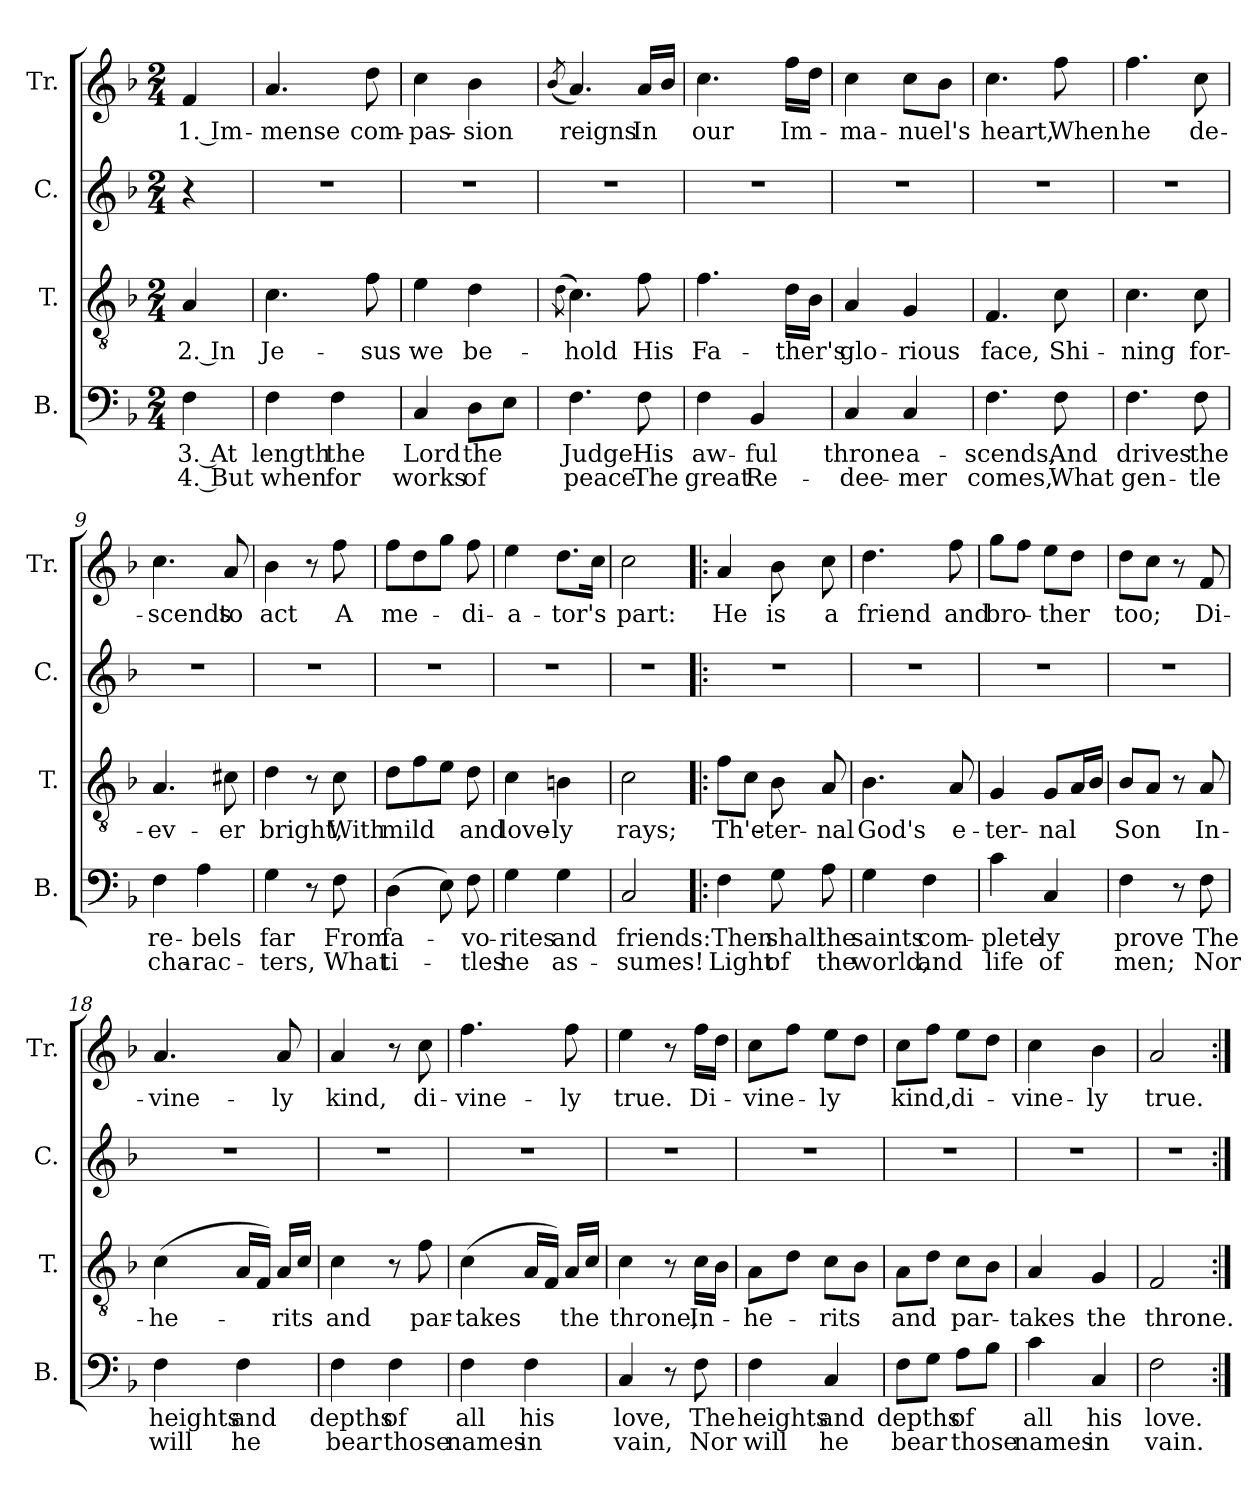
**kern	**text	**text	**kern	**text	**kern	**kern	**text
*part4	*part4	*part4	*part3	*part3	*part2	*part1	*part1
*staff4	*staff4	*staff4	*staff3	*staff3	*staff2	*staff1	*staff1
*I"B.	*	*	*I"T.	*	*I"C.	*I"Tr.	*
*I'B.	*	*	*I'T.	*	*I'C.	*I'Tr.	*
*clefF4	*	*	*clefGv2	*	*clefG2	*clefG2	*
*k[b-]	*	*	*k[b-]	*	*k[b-]	*k[b-]	*
*M2/4	*	*	*M2/4	*	*M2/4	*M2/4	*
*MM90	*	*	*MM90	*	*MM90	*MM90	*
=1	=1	=1	=1	=1	=1	=1	=1
4F\	3. At	4. But	4A/	2. In	4r	4f/	1. Im-
=2	=2	=2	=2	=2	=2	=2	=2
4F\	length	when	4.c\	Je-	2r	4.a/	-mense
4F\	the	for	.	.	.	.	.
.	.	.	8f\	-sus	.	8dd\	com-
=3	=3	=3	=3	=3	=3	=3	=3
4C/	Lord	works	4e\	we	2r	4cc\	-pas-
8D\L	the	of	4d\	be-	.	4b-\	-sion
8E\J	.	.	.	.	.	.	.
=4	=4	=4	=4	=4	=4	=4	=4
.	.	.	(8qd\	.	.	(8qb-/	.
4.F\	Judge	peace	4.c\)	-hold	2r	4.a/)	reigns
8F\	His	The	8f\	His	.	16a/LL	In
.	.	.	.	.	.	16b-/JJ	.
=5	=5	=5	=5	=5	=5	=5	=5
4F\	aw-	great	4.f\	Fa-	2r	4.cc\	our
4BB-/	-ful	Re-	.	.	.	.	.
.	.	.	16d\LL	-ther's	.	16ff\LL	Im-
.	.	.	16B-\JJ	.	.	16dd\JJ	.
=6	=6	=6	=6	=6	=6	=6	=6
4C/	throne	-dee-	4A/	glo-	2r	4cc\	-ma-
4C/	a-	-mer	4G/	-rious	.	8cc\L	-nuel's
.	.	.	.	.	.	8b-\J	.
=7	=7	=7	=7	=7	=7	=7	=7
4.F\	-scends,	comes,	4.F/	face,	2r	4.cc\	heart,
8F\	And	What	8c\	Shi-	.	8ff\	When
!!LO:LB:g=z
=8	=8	=8	=8	=8	=8	=8	=8
4.F\	drives	gen-	4.c\	-ning	2r	4.ff\	he
8F\	the	-tle	8c\	for-	.	8cc\	de-
=9	=9	=9	=9	=9	=9	=9	=9
4F\	re-	cha-	4.A/	-ev-	2r	4.cc\	-scends
4A\	-bels	-rac-	.	.	.	.	.
.	.	.	8c#X\	-er	.	8a/	to
=10	=10	=10	=10	=10	=10	=10	=10
4G\	far	-ters,	4d\	bright,	2r	4b-\	act
8r	.	.	8r	.	.	8r	.
8F\	From	What	8c\	With	.	8ff\	A
=11	=11	=11	=11	=11	=11	=11	=11
(4D\	fa-	ti-	8d\L	mild	2r	8ff\L	me-
.	.	.	8f\	.	.	8dd\	.
8E\)	.	.	8e\J	.	.	8gg\J	.
8F\	-vo-	-tles	8d\	and	.	8ff\	-di-
=12	=12	=12	=12	=12	=12	=12	=12
4G\	-rites	he	4c\	love-	2r	4ee\	-a-
4G\	and	as-	4Bn\	-ly	.	8.dd\L	-tor's
.	.	.	.	.	.	16cc\Jk	.
=13	=13	=13	=13	=13	=13	=13	=13
2C/	friends:	-sumes!	2c\	rays;	2r	2cc\	part:
=14!|:	=14!|:	=14!|:	=14!|:	=14!|:	=14!|:	=14!|:	=14!|:
4F\	Then	Light	8f\L	Th'e-	2r	4a/	He
.	.	.	8c\J	.	.	.	.
8G\	shall	of	8B-\	-ter-	.	8b-\	is
8A\	the	the	8A/	-nal	.	8cc\	a
=15	=15	=15	=15	=15	=15	=15	=15
4G\	saints	world,	4.B-\	God's	2r	4.dd\	friend
4F\	com-	and	.	.	.	.	.
.	.	.	8A/	e-	.	8ff\	and
!!LO:LB:g=z
=16	=16	=16	=16	=16	=16	=16	=16
4c\	-plete-	life	4G/	-ter-	2r	8gg\L	bro-
.	.	.	.	.	.	8ff\J	.
4C/	-ly	of	8G/L	-nal	.	8ee\L	-ther
.	.	.	16A/L	.	.	8dd\J	.
.	.	.	16B-/JJ	.	.	.	.
=17	=17	=17	=17	=17	=17	=17	=17
4F\	prove	men;	8B-/L	Son	2r	8dd\L	too;
.	.	.	8A/J	.	.	8cc\J	.
8r	.	.	8r	.	.	8r	.
8F\	The	Nor	8A/	In-	.	8f/	Di-
=18	=18	=18	=18	=18	=18	=18	=18
4F\	heights	will	(4c\	-he-	2r	4.a/	-vine-
4F\	and	he	16A/LL	.	.	.	.
.	.	.	16F/JJ)	.	.	.	.
.	.	.	16A/LL	-rits	.	8a/	-ly
.	.	.	16c/JJ	.	.	.	.
=19	=19	=19	=19	=19	=19	=19	=19
4F\	depths	bear	4c\	and	2r	4a/	kind,
4F\	of	those	8r	.	.	8r	.
.	.	.	8f\	par-	.	8cc\	di-
=20	=20	=20	=20	=20	=20	=20	=20
4F\	all	names	(4c\	-takes	2r	4.ff\	-vine-
4F\	his	in	16A/LL	.	.	.	.
.	.	.	16F/JJ)	.	.	.	.
.	.	.	16A/LL	the	.	8ff\	-ly
.	.	.	16c/JJ	.	.	.	.
=21	=21	=21	=21	=21	=21	=21	=21
4C/	love,	vain,	4c\	throne,	2r	4ee\	true.
8r	.	.	8r	.	.	8r	.
8F\	The	Nor	16c\LL	In-	.	16ff\LL	Di-
.	.	.	16B-\JJ	.	.	16dd\JJ	.
!!LO:LB:g=z
=22	=22	=22	=22	=22	=22	=22	=22
4F\	heights	will	8A\L	-he-	2r	8cc\L	-vine-
.	.	.	8d\J	.	.	8ff\J	.
4C/	and	he	8c\L	-rits	.	8ee\L	-ly
.	.	.	8B-\J	.	.	8dd\J	.
=23	=23	=23	=23	=23	=23	=23	=23
8F\L	depths	bear	8A\L	and	2r	8cc\L	kind,
8G\J	.	.	8d\J	.	.	8ff\J	.
8A\L	of	those	8c\L	par-	.	8ee\L	di-
8B-\J	.	.	8B-\J	.	.	8dd\J	.
=24	=24	=24	=24	=24	=24	=24	=24
4c\	all	names	4A/	-takes	2r	4cc\	-vine-
4C/	his	in	4G/	the	.	4b-\	-ly
=25	=25	=25	=25	=25	=25	=25	=25
2F\	love.	vain.	2F/	throne.	2r	2a/	true.
=:|!	=:|!	=:|!	=:|!	=:|!	=:|!	=:|!	=:|!
*-	*-	*-	*-	*-	*-	*-	*-
